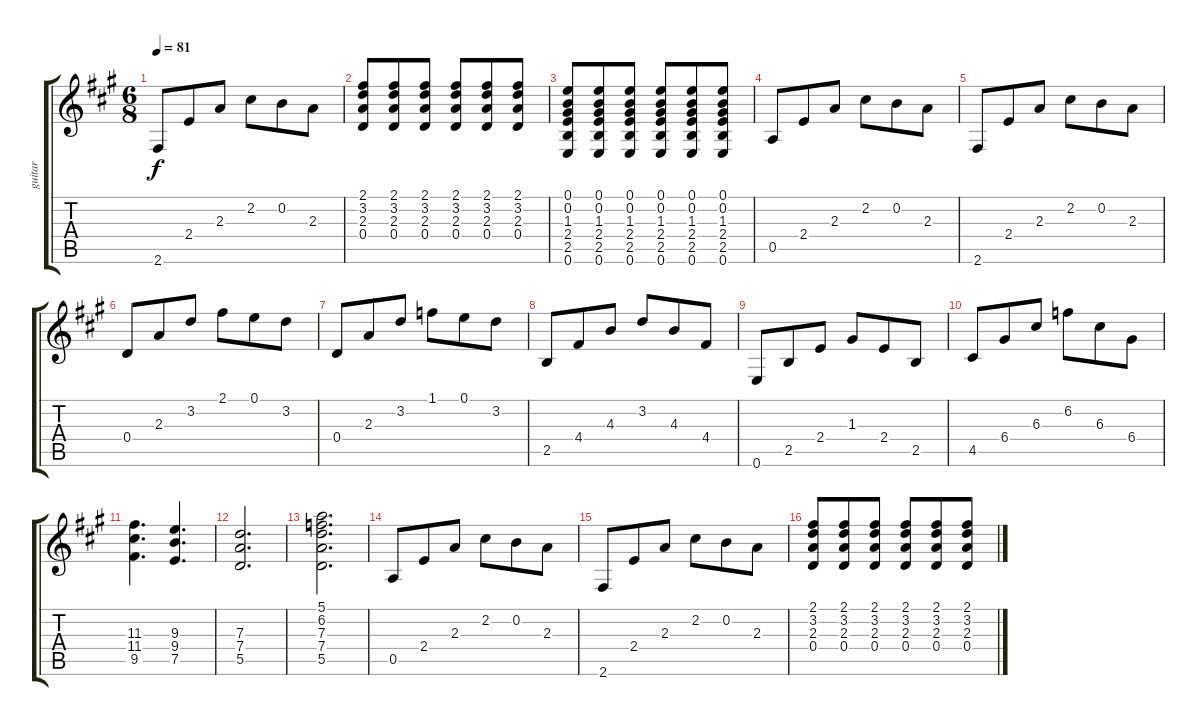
\track ("guitar" "guitar") {instrument electricguitarclean}
\staff {score tabs}
\tuning (E4 B3 G3 D3 A2 E2) {hide}
\ts (6 8)
\tempo 81
\clef g2
\ks a
2.6.8{dy f} 2.4.8 2.3.8 2.2.8 0.2.8 2.3.8 |
(2.1 3.2 2.3 0.4).8 (2.1 3.2 2.3 0.4).8 (2.1 3.2 2.3 0.4).8 (2.1 3.2 2.3 0.4).8 (2.1 3.2 2.3 0.4).8 (2.1 3.2 2.3 0.4).8 |
(0.1 0.2 1.3 2.4 2.5 0.6).8 (0.1 0.2 1.3 2.4 2.5 0.6).8 (0.1 0.2 1.3 2.4 2.5 0.6).8 (0.1 0.2 1.3 2.4 2.5 0.6).8 (0.1 0.2 1.3 2.4 2.5 0.6).8 (0.1 0.2 1.3 2.4 2.5 0.6).8 |
0.5.8 2.4.8 2.3.8 2.2.8 0.2.8 2.3.8 |
2.6.8 2.4.8 2.3.8 2.2.8 0.2.8 2.3.8 |
0.4.8 2.3.8 3.2.8 2.1.8 0.1.8 3.2.8 |
0.4.8 2.3.8 3.2.8 1.1.8 0.1.8 3.2.8 |
2.5.8 4.4.8 4.3.8 3.2.8 4.3.8 4.4.8 |
0.6.8 2.5.8 2.4.8 1.3.8 2.4.8 2.5.8 |
4.5.8 6.4.8 6.3.8 6.2.8 6.3.8 6.4.8 |
(11.3 11.4 9.5).4{d} (9.3 9.4 7.5).4{d} |
(7.3 7.4 5.5).2{d} |
(5.1 6.2 7.3 7.4 5.5).2{d} |
0.5.8 2.4.8 2.3.8 2.2.8 0.2.8 2.3.8 |
2.6.8 2.4.8 2.3.8 2.2.8 0.2.8 2.3.8 |
(2.1 3.2 2.3 0.4).8 (2.1 3.2 2.3 0.4).8 (2.1 3.2 2.3 0.4).8 (2.1 3.2 2.3 0.4).8 (2.1 3.2 2.3 0.4).8 (2.1 3.2 2.3 0.4).8
